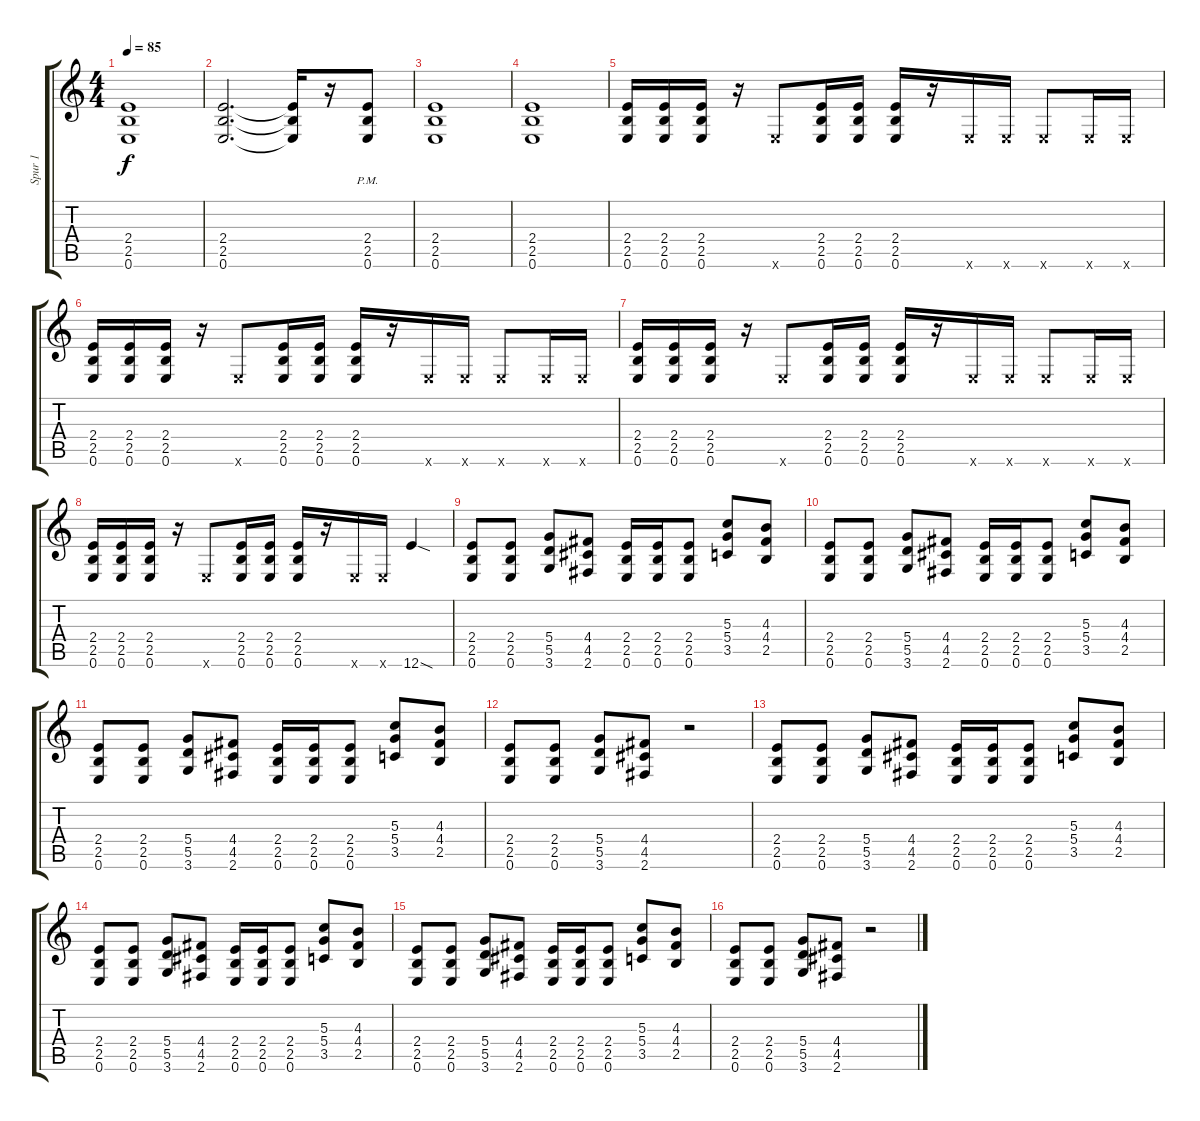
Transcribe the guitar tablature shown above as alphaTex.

\track ("Spur 1" "Spur 1") {instrument distortionguitar}
\staff {score tabs}
\tuning (E4 B3 G3 D3 A2 E2) {hide}
\ts (4 4)
\tempo 85
\clef g2
\ks c
(2.4 2.5 0.6).1{dy f instrument distortionguitar} |
(2.4 2.5 0.6).2{d} (2.4{t} 2.5{t} 0.6{t}).16 r.16 (2.4{pm} 2.5{pm} 0.6{pm}).8 |
(2.4 2.5 0.6).1 |
(2.4 2.5 0.6).1 |
(2.4 2.5 0.6).16 (2.4 2.5 0.6).16 (2.4 2.5 0.6).16 r.16 0.6{x}.8 (2.4 2.5 0.6).16 (2.4 2.5 0.6).16 (2.4 2.5 0.6).16 r.16 0.6{x}.16 0.6{x}.16 0.6{x}.8 0.6{x}.16 0.6{x}.16 |
(2.4 2.5 0.6).16 (2.4 2.5 0.6).16 (2.4 2.5 0.6).16 r.16 0.6{x}.8 (2.4 2.5 0.6).16 (2.4 2.5 0.6).16 (2.4 2.5 0.6).16 r.16 0.6{x}.16 0.6{x}.16 0.6{x}.8 0.6{x}.16 0.6{x}.16 |
(2.4 2.5 0.6).16 (2.4 2.5 0.6).16 (2.4 2.5 0.6).16 r.16 0.6{x}.8 (2.4 2.5 0.6).16 (2.4 2.5 0.6).16 (2.4 2.5 0.6).16 r.16 0.6{x}.16 0.6{x}.16 0.6{x}.8 0.6{x}.16 0.6{x}.16 |
(2.4 2.5 0.6).16 (2.4 2.5 0.6).16 (2.4 2.5 0.6).16 r.16 0.6{x}.8 (2.4 2.5 0.6).16 (2.4 2.5 0.6).16 (2.4 2.5 0.6).16 r.16 0.6{x}.16 0.6{x}.16 12.6{sod}.4 |
(2.4 2.5 0.6).8 (2.4 2.5 0.6).8 (5.4 5.5 3.6).8 (4.4 4.5 2.6).8 (2.4 2.5 0.6).16 (2.4 2.5 0.6).16 (2.4 2.5 0.6).8 (5.3 5.4 3.5).8 (4.3 4.4 2.5).8 |
(2.4 2.5 0.6).8 (2.4 2.5 0.6).8 (5.4 5.5 3.6).8 (4.4 4.5 2.6).8 (2.4 2.5 0.6).16 (2.4 2.5 0.6).16 (2.4 2.5 0.6).8 (5.3 5.4 3.5).8 (4.3 4.4 2.5).8 |
(2.4 2.5 0.6).8 (2.4 2.5 0.6).8 (5.4 5.5 3.6).8 (4.4 4.5 2.6).8 (2.4 2.5 0.6).16 (2.4 2.5 0.6).16 (2.4 2.5 0.6).8 (5.3 5.4 3.5).8 (4.3 4.4 2.5).8 |
(2.4 2.5 0.6).8 (2.4 2.5 0.6).8 (5.4 5.5 3.6).8 (4.4 4.5 2.6).8 r.2 |
(2.4 2.5 0.6).8 (2.4 2.5 0.6).8 (5.4 5.5 3.6).8 (4.4 4.5 2.6).8 (2.4 2.5 0.6).16 (2.4 2.5 0.6).16 (2.4 2.5 0.6).8 (5.3 5.4 3.5).8 (4.3 4.4 2.5).8 |
(2.4 2.5 0.6).8 (2.4 2.5 0.6).8 (5.4 5.5 3.6).8 (4.4 4.5 2.6).8 (2.4 2.5 0.6).16 (2.4 2.5 0.6).16 (2.4 2.5 0.6).8 (5.3 5.4 3.5).8 (4.3 4.4 2.5).8 |
(2.4 2.5 0.6).8 (2.4 2.5 0.6).8 (5.4 5.5 3.6).8 (4.4 4.5 2.6).8 (2.4 2.5 0.6).16 (2.4 2.5 0.6).16 (2.4 2.5 0.6).8 (5.3 5.4 3.5).8 (4.3 4.4 2.5).8 |
(2.4 2.5 0.6).8 (2.4 2.5 0.6).8 (5.4 5.5 3.6).8 (4.4 4.5 2.6).8 r.2
